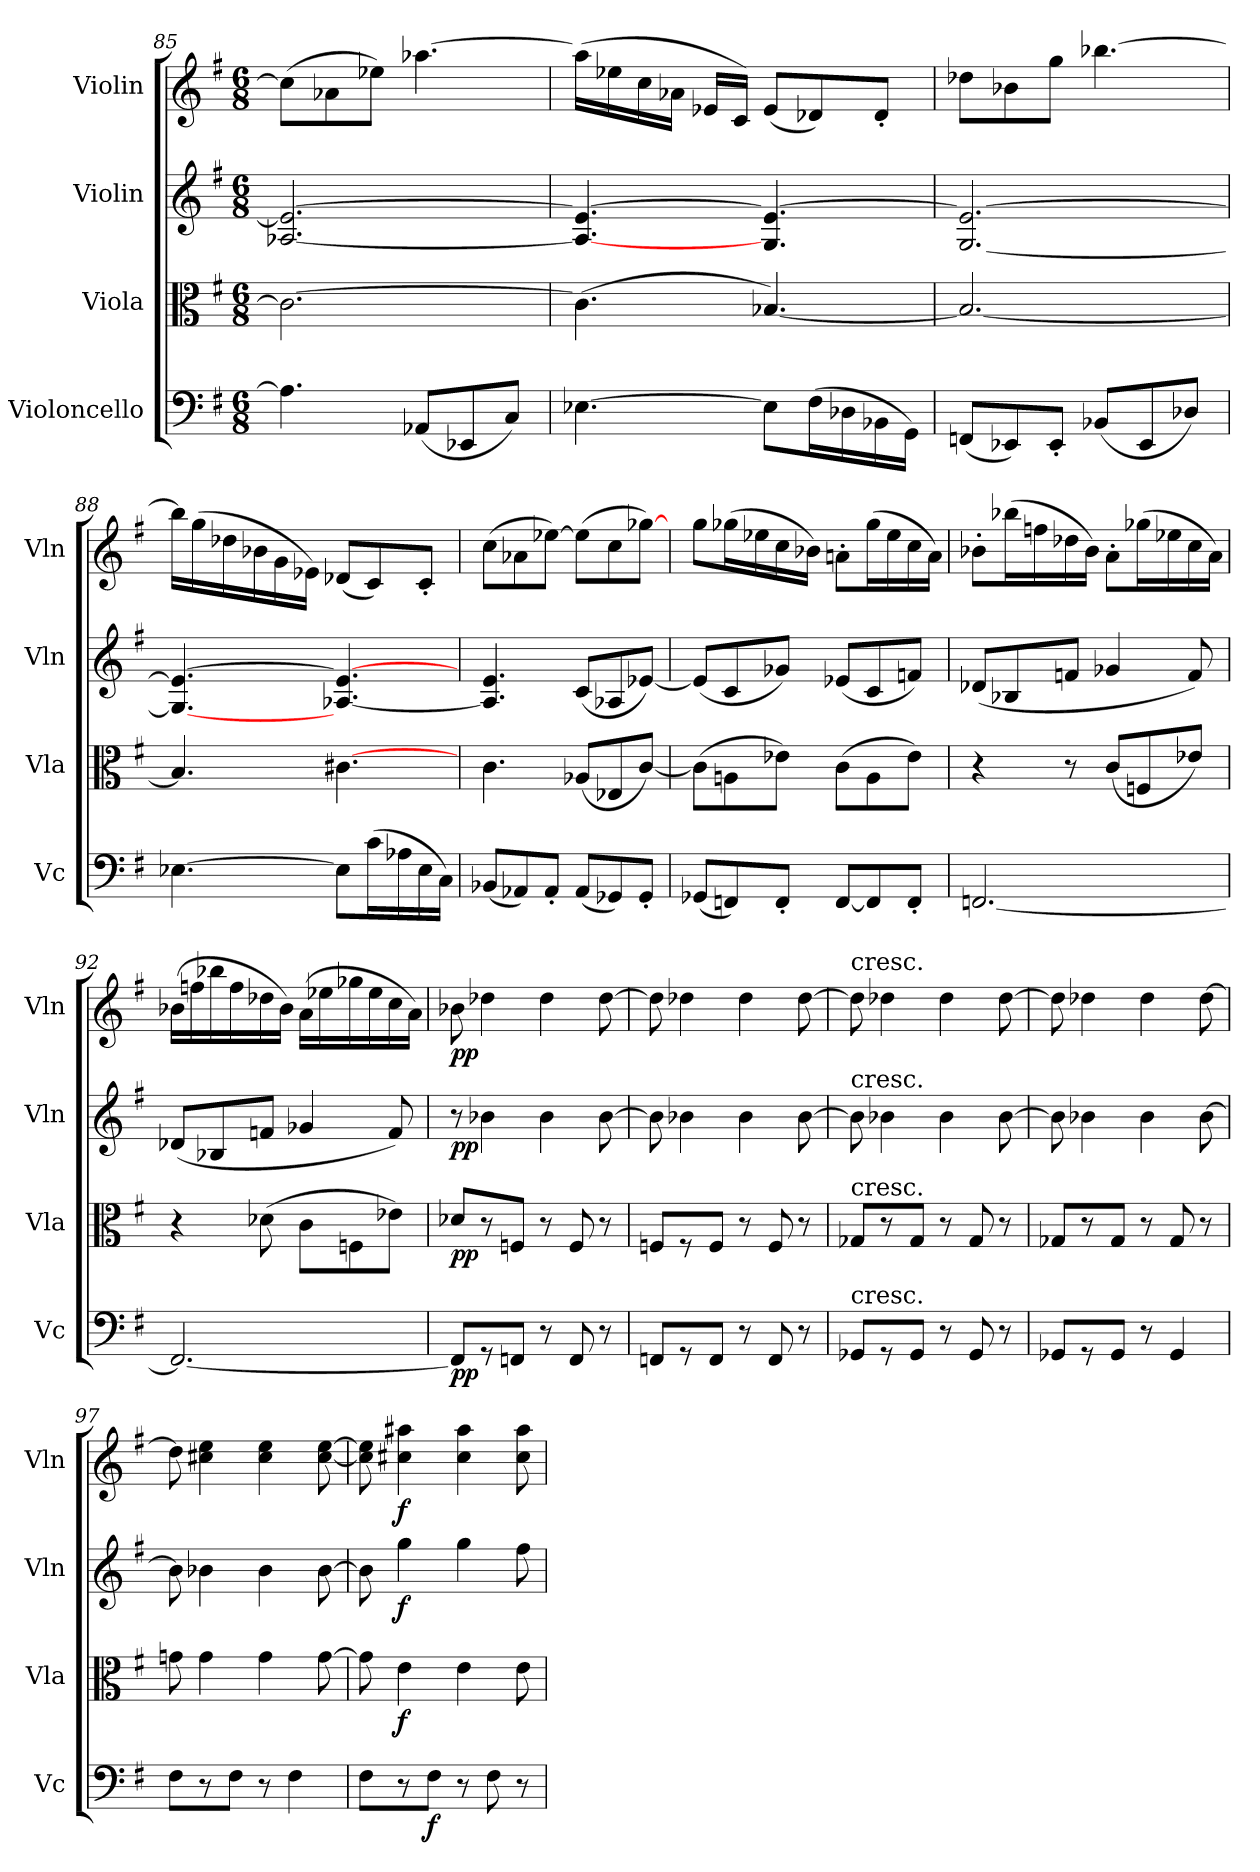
**kern	**dynam	**kern	**dynam	**kern	**dynam	**kern	**dynam
*part4	*part4	*part3	*part3	*part2	*part2	*part1	*part1
*staff4	*staff4	*staff3	*staff3	*staff2	*staff2	*staff1	*staff1
*I"Violoncello	*	*I"Viola	*	*I"Violin	*	*I"Violin	*
*I'Vc	*	*I'Vla	*	*I'Vln	*	*I'Vln	*
*clefF4	*	*clefC3	*	*clefG2	*	*clefG2	*
*k[f#]	*	*k[f#]	*	*k[f#]	*	*k[f#]	*
*M6/8	*	*M6/8	*	*M6/8	*	*M6/8	*
=85	=85	=85	=85	=85	=85	=85	=85
4.A-\]	.	2.c\_	.	[2.A-X/ 2.e-_/	.	(8cc\L]	.
.	.	.	.	.	.	8a-X\	.
.	.	.	.	.	.	8ee-X\J)	.
(8AA-X/L	.	.	.	.	.	[4.aa-X\	.
8EE-X/	.	.	.	.	.	.	.
8C/J)	.	.	.	.	.	.	.
=86	=86	=86	=86	=86	=86	=86	=86
[4.E-X\	.	(4.c\]	.	4.A-_/ 4.e-_/	.	(16aa-\LL]	.
.	.	.	.	.	.	16ee-X\	.
.	.	.	.	.	.	16cc\	.
.	.	.	.	.	.	16a-X\JJ	.
.	.	.	.	.	.	16e-X/LL	.
.	.	.	.	.	.	16c/JJ)	.
8E-\L]	.	[4.B-X/)	.	4.G/ 4.e-_/	.	(8e-/L	.
(16F#\L	.	.	.	.	.	8d-X/)	.
16D-X\	.	.	.	.	.	.	.
16BB-X\	.	.	.	.	.	8d-'/J	.
16GG\JJ)	.	.	.	.	.	.	.
=87	=87	=87	=87	=87	=87	=87	=87
(8FFn/L	.	2.B-/_	.	[2.G/ 2.e-_/	.	8dd-X\L	.
8EE-X/)	.	.	.	.	.	8b-X\	.
8EE-'/J	.	.	.	.	.	8gg\J	.
(8BB-X/L	.	.	.	.	.	[4.bb-X\	.
8EE-/	.	.	.	.	.	.	.
8D-X/J)	.	.	.	.	.	.	.
=88	=88	=88	=88	=88	=88	=88	=88
[4.E-X\	.	4.B-/]	.	4.G_/ 4.e-_/	.	16bb-\LL]	.
.	.	.	.	.	.	(16gg\	.
.	.	.	.	.	.	16dd-X\	.
.	.	.	.	.	.	16b-X\	.
.	.	.	.	.	.	16g\	.
.	.	.	.	.	.	16e-X\JJ)	.
8E-\L]	.	[4.c#X\	.	[4.A-X/ 4.e-_/	.	(8d-X/L	.
(16c\L	.	.	.	.	.	8c/)	.
16A-X\	.	.	.	.	.	.	.
16E-\	.	.	.	.	.	8c'/J	.
16C\JJ)	.	.	.	.	.	.	.
=89	=89	=89	=89	=89	=89	=89	=89
(8BB-X/L	.	4.c\	.	4.A-]/ 4.e/	.	(8cc\L	.
8AA-X/)	.	.	.	.	.	8a-X\	.
8AA-'/J	.	.	.	.	.	[8ee-X\J)	.
(8AA-/L	.	(8A-X/L	.	(8c/L	.	(8ee-\L]	.
8GG-X/)	.	8E-X/	.	8A-X/	.	8cc\	.
8GG-'/J	.	[8c/J)	.	[8e-X/J)	.	[8gg-X\J)	.
=90	=90	=90	=90	=90	=90	=90	=90
(8GG-X/L	.	(8c\L]	.	(8e-/L]	.	8gg\L	.
8FFn/)	.	8An\	.	8c/	.	(16gg-X\L	.
.	.	.	.	.	.	16ee-X\	.
8FF'/J	.	8e-X\J)	.	8g-X/J)	.	16cc\	.
.	.	.	.	.	.	16b-X\JJ)	.
[8FF/L	.	(8c\L	.	(8e-X/L	.	8an'\L	.
8FF/]	.	8A\	.	8c/	.	(16gg-\L	.
.	.	.	.	.	.	16ee-\	.
8FF'/J	.	8e-\J)	.	8fn/J)	.	16cc\	.
.	.	.	.	.	.	16a\JJ)	.
=91	=91	=91	=91	=91	=91	=91	=91
[2.FFn/	.	4r	.	(8d-X/L	.	8b-X'\L	.
.	.	.	.	8B-X/	.	(16bb-X\L	.
.	.	.	.	.	.	16ffn\	.
.	.	8r	.	8fn/J	.	16dd-X\	.
.	.	.	.	.	.	16b-\JJ)	.
.	.	(8c/L	.	4g-X/	.	8a'\L	.
.	.	8Fn/	.	.	.	(16gg-X\L	.
.	.	.	.	.	.	16ee-X\	.
.	.	8e-X/J)	.	8f/)	.	16cc\	.
.	.	.	.	.	.	16a\JJ)	.
=92	=92	=92	=92	=92	=92	=92	=92
2.FF/_	.	4r	.	(8d-X/L	.	(16b-X\LL	.
.	.	.	.	.	.	16ffn\	.
.	.	.	.	8B-X/	.	16bb-X\	.
.	.	.	.	.	.	16ff\	.
.	.	(8d-X\	.	8fn/J	.	16dd-X\	.
.	.	.	.	.	.	16b-\JJ)	.
.	.	8c\L	.	4g-X/	.	(16a\LL	.
.	.	.	.	.	.	16ee-X\	.
.	.	8Fn\	.	.	.	16gg-X\	.
.	.	.	.	.	.	16ee-\	.
.	.	8e-X\J)	.	8f/)	.	16cc\	.
.	.	.	.	.	.	16a\JJ)	.
=93	=93	=93	=93	=93	=93	=93	=93
8FF/L]	pp	8d-X\L	pp	8r	pp	8b-X\	pp
8r	.	8r	.	4b-X\	.	4dd-X\	.
8FFn/J	.	8Fn/J	.	.	.	.	.
8r	.	8r	.	4b-\	.	4dd-\	.
8FF/	.	8F/	.	.	.	.	.
8r	.	8r	.	[8b-\	.	[8dd-\	.
=94	=94	=94	=94	=94	=94	=94	=94
8FFn/L	.	8Fn/L	.	8b-\]	.	8dd-\]	.
8r	.	8r	.	4b-X\	.	4dd-X\	.
8FF/J	.	8F/J	.	.	.	.	.
8r	.	8r	.	4b-\	.	4dd-\	.
8FF/	.	8F/	.	.	.	.	.
8r	.	8r	.	[8b-\	.	[8dd-\	.
=95	=95	=95	=95	=95	=95	=95	=95
!	!	!	!	!	!	!LO:TX:t=cresc.	!
!	!	!	!	!LO:TX:t=cresc.	!	!	!
!	!	!LO:TX:t=cresc.	!	!	!	!	!
!LO:TX:t=cresc.	!	!	!	!	!	!	!
8GG-X/L	.	8G-X/L	.	8b-\]	.	8dd-\]	.
8r	.	8r	.	4b-X\	.	4dd-X\	.
8GG-/J	.	8G-/J	.	.	.	.	.
8r	.	8r	.	4b-\	.	4dd-\	.
8GG-/	.	8G-/	.	.	.	.	.
8r	.	8r	.	[8b-\	.	[8dd-\	.
=96	=96	=96	=96	=96	=96	=96	=96
8GG-X/L	.	8G-X/L	.	8b-\]	.	8dd-\]	.
8r	.	8r	.	4b-X\	.	4dd-X\	.
8GG-/J	.	8G-/J	.	.	.	.	.
8r	.	8r	.	4b-\	.	4dd-\	.
4GG-/	.	8G-/	.	.	.	.	.
.	.	8r	.	[8b-\	.	[8dd-\	.
=97	=97	=97	=97	=97	=97	=97	=97
8F#\L	.	8gn\	.	8b-\]	.	8dd-\]	.
8r	.	4g\	.	4b-X\	.	4cc#X\ 4ee\	.
8F#\J	.	.	.	.	.	.	.
8r	.	4g\	.	4b-\	.	4cc#\ 4ee\	.
4F#\	.	.	.	.	.	.	.
.	.	[8g\	.	[8b-\	.	[8cc#\ [8ee\	.
=98	=98	=98	=98	=98	=98	=98	=98
8F#\L	.	8g\]	.	8b-\]	.	8cc#]\ 8ee]\	.
8r	.	4e\	f	4gg\	f	4cc#X\ 4aa#X\	f
8F#\J	f	.	.	.	.	.	.
8r	.	4e\	.	4gg\	.	4cc#\ 4aa#\	.
8F#\	.	.	.	.	.	.	.
8r	.	8e\	.	8ff#\	.	8cc#\ 8aa#\	.
=	=	=	=	=	=	=	=
*-	*-	*-	*-	*-	*-	*-	*-
